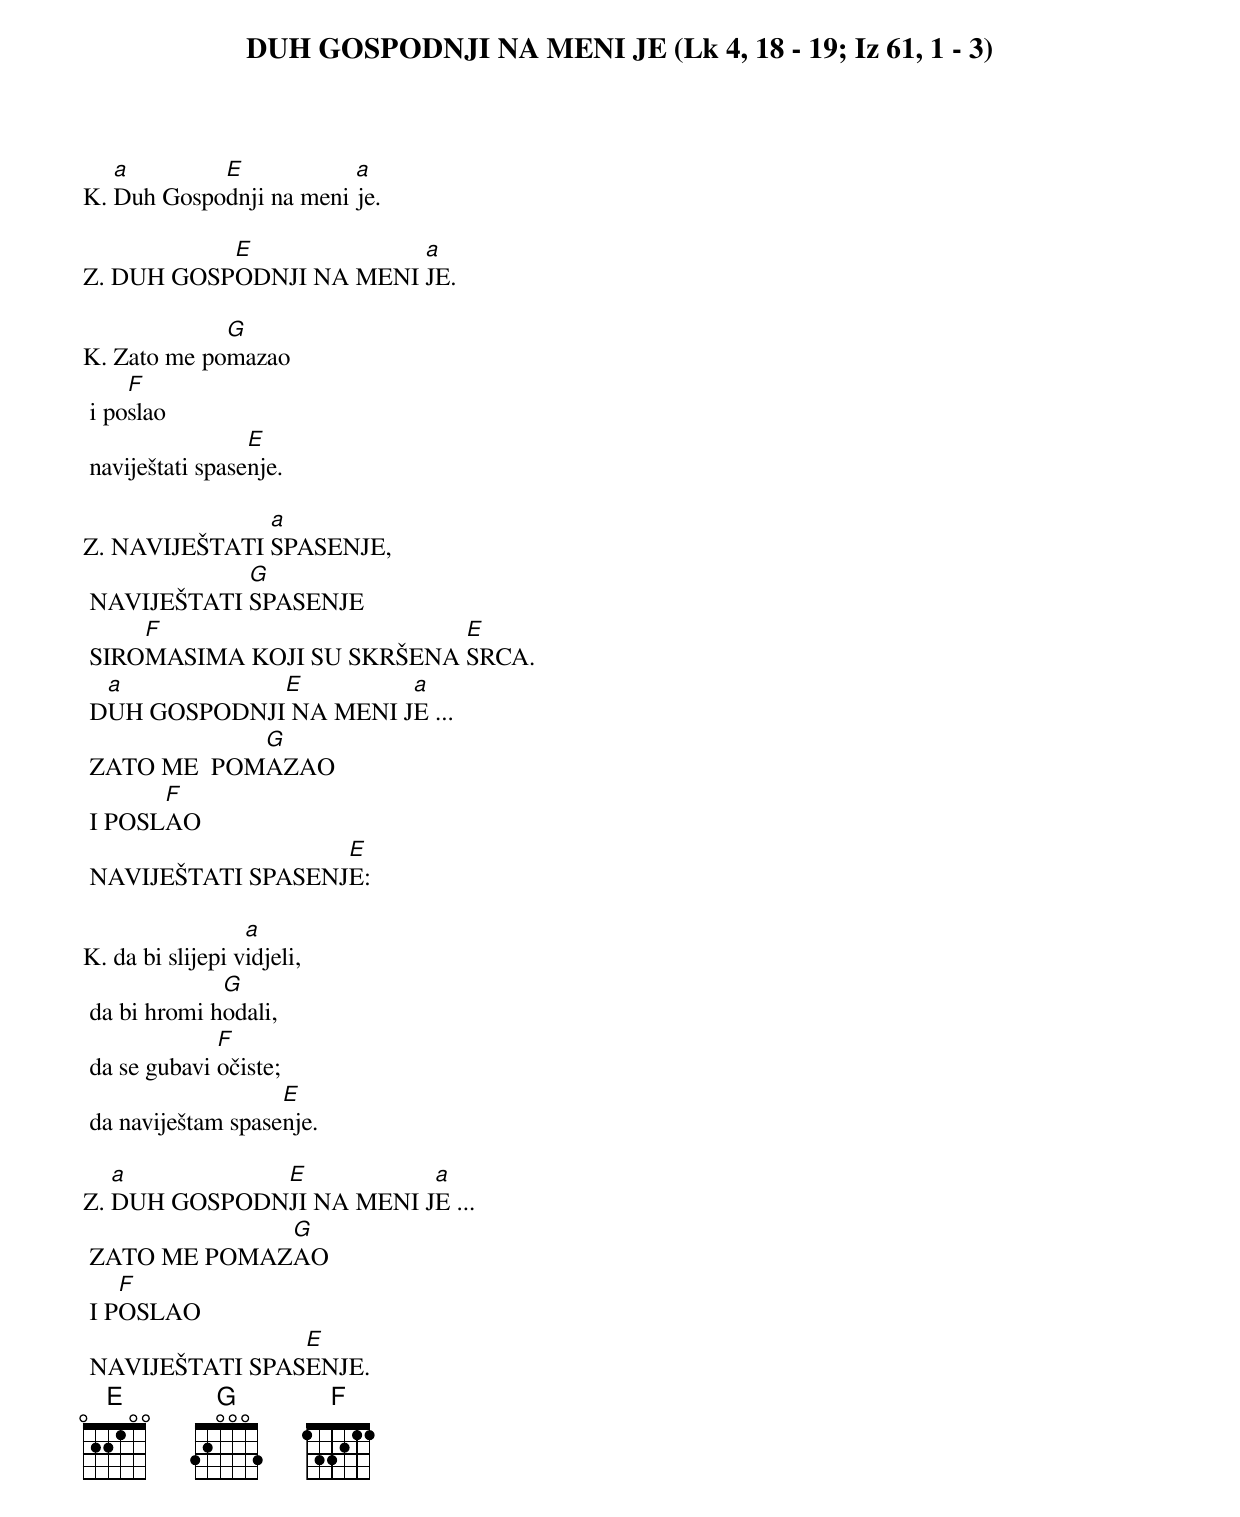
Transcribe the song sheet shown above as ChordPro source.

{title: DUH GOSPODNJI NA MENI JE (Lk 4, 18 - 19; Iz 61, 1 - 3)}

K.	[a]Duh Gospo[E]dnji na meni [a]je.

Z.	DUH GOSP[E]ODNJI NA MENI [a]JE.

K.	Zato me po[G]mazao
	i po[F]slao
	naviještati spase[E]nje.

Z.	NAVIJEŠTATI [a]SPASENJE,
	NAVIJEŠTATI [G]SPASENJE
	SIRO[F]MASIMA KOJI SU SKRŠENA [E]SRCA.
	D[a]UH GOSPODNJI[E] NA MENI J[a]E ...
	ZATO ME  POM[G]AZAO
	I POSL[F]AO
	NAVIJEŠTATI SPASENJ[E]E:

K.	da bi slijepi v[a]idjeli,
	da bi hromi h[G]odali,
	da se gubavi [F]očiste;
	da naviještam spase[E]nje.

Z.	[a]DUH GOSPODN[E]JI NA MENI J[a]E ...
	ZATO ME POMAZ[G]AO
	I P[F]OSLAO
	NAVIJEŠTATI SPAS[E]ENJE.
